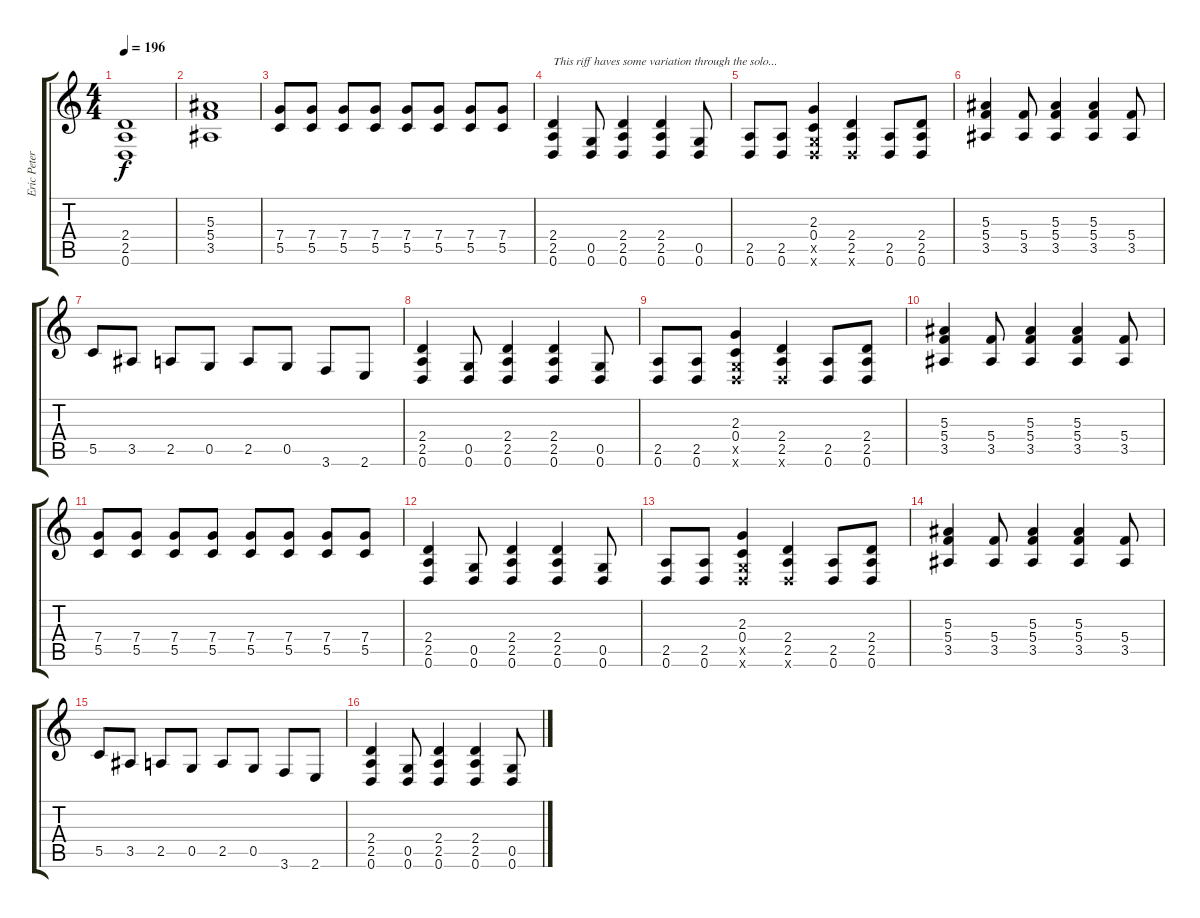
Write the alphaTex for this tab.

\track ("Eric Peterson - Rythm Guitar" "Eric Peter") {instrument overdrivenguitar}
\staff {score tabs}
\tuning (D4 A3 F3 C3 G2 D2) {hide}
\ts (4 4)
\tempo 196
\clef g2
\ks c
(2.4{t} 2.5{t} 0.6{t}).1{dy f} |
(5.3 5.4 3.5).1 |
(7.4 5.5).8 (7.4 5.5).8 (7.4 5.5).8 (7.4 5.5).8 (7.4 5.5).8 (7.4 5.5).8 (7.4 5.5).8 (7.4 5.5).8 |
(2.4 2.5 0.6).4{txt "This riff haves some variation through the solo..."} (0.5 0.6).8 (2.4 2.5 0.6).4 (2.4 2.5 0.6).4 (0.5 0.6).8 |
(2.5 0.6).8 (2.5 0.6).8 (2.3 0.4 0.5{x} 0.6{x}).4 (2.4 2.5 0.6{x}).4 (2.5 0.6).8 (2.4 2.5 0.6).8 |
(5.3 5.4 3.5).4 (5.4 3.5).8 (5.3 5.4 3.5).4 (5.3 5.4 3.5).4 (5.4 3.5).8 |
5.5.8 3.5.8 2.5.8 0.5.8 2.5.8 0.5.8 3.6.8 2.6.8 |
(2.4 2.5 0.6).4 (0.5 0.6).8 (2.4 2.5 0.6).4 (2.4 2.5 0.6).4 (0.5 0.6).8 |
(2.5 0.6).8 (2.5 0.6).8 (2.3 0.4 0.5{x} 0.6{x}).4 (2.4 2.5 0.6{x}).4 (2.5 0.6).8 (2.4 2.5 0.6).8 |
(5.3 5.4 3.5).4 (5.4 3.5).8 (5.3 5.4 3.5).4 (5.3 5.4 3.5).4 (5.4 3.5).8 |
(7.4 5.5).8 (7.4 5.5).8 (7.4 5.5).8 (7.4 5.5).8 (7.4 5.5).8 (7.4 5.5).8 (7.4 5.5).8 (7.4 5.5).8 |
(2.4 2.5 0.6).4 (0.5 0.6).8 (2.4 2.5 0.6).4 (2.4 2.5 0.6).4 (0.5 0.6).8 |
(2.5 0.6).8 (2.5 0.6).8 (2.3 0.4 0.5{x} 0.6{x}).4 (2.4 2.5 0.6{x}).4 (2.5 0.6).8 (2.4 2.5 0.6).8 |
(5.3 5.4 3.5).4 (5.4 3.5).8 (5.3 5.4 3.5).4 (5.3 5.4 3.5).4 (5.4 3.5).8 |
5.5.8 3.5.8 2.5.8 0.5.8 2.5.8 0.5.8 3.6.8 2.6.8 |
(2.4 2.5 0.6).4 (0.5 0.6).8 (2.4 2.5 0.6).4 (2.4 2.5 0.6).4 (0.5 0.6).8
